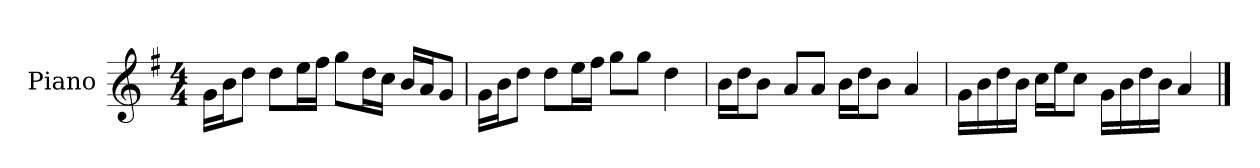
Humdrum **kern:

**kern
*part1
*staff1
*I"Piano
*I'P-no
*clefG2
*k[f#]
*M4/4
*MM90
=1
16g\LL
16b\J
8dd\J
8dd\L
16ee\L
16ff#\JJ
8gg\L
16dd\L
16cc\JJ
16b/LL
16a/J
8g/J
=2
16g\LL
16b\J
8dd\J
8dd\L
16ee\L
16ff#\JJ
8gg\L
8gg\J
4dd\
=3
16b\LL
16dd\J
8b\J
8a/L
8a/J
16b\LL
16dd\J
8b\J
4a/
=4
16g\LL
16b\
16dd\
16b\JJ
16cc\LL
16ee\J
8cc\J
16g\LL
16b\
16dd\
16b\JJ
4a/
==
*-
